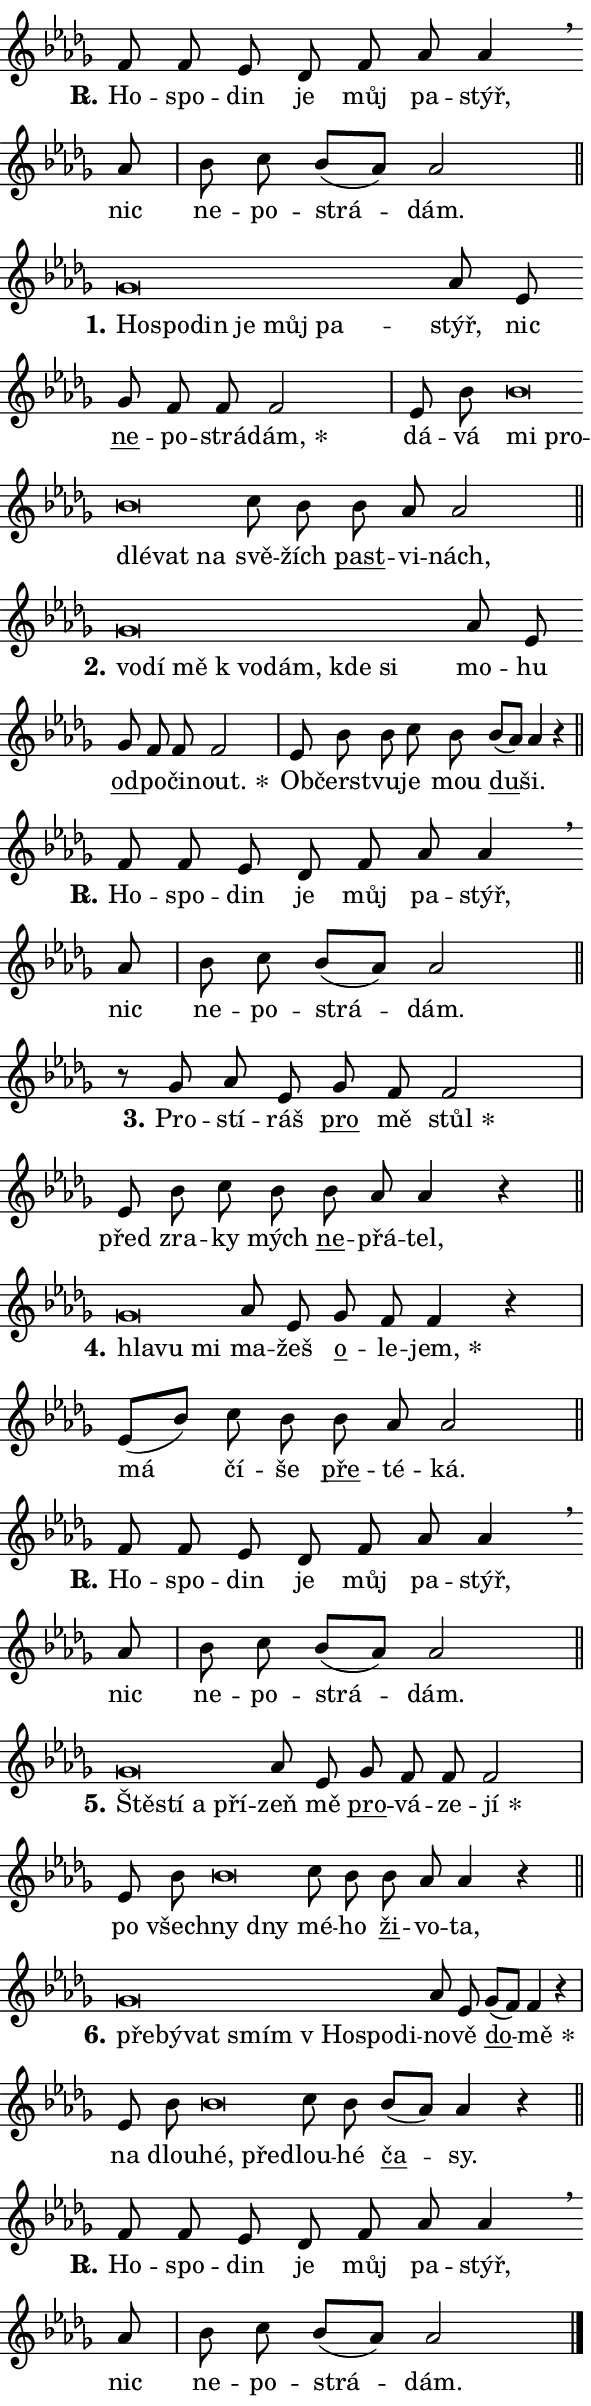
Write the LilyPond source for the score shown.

\version "2.24.0"
\header { tagline = "" }
\paper {
  indent = 0\cm
  top-margin = 0\cm
  right-margin = 0.13\cm % to fit lyric hyphens
  bottom-margin = 0\cm
  left-margin = 0\cm
  paper-width = 10\cm
  page-breaking = #ly:one-page-breaking
  system-system-spacing.basic-distance = #11
  score-system-spacing.basic-distance = #11
  ragged-last = ##f
}


%% Author: Thomas Morley
%% https://lists.gnu.org/archive/html/lilypond-user/2020-05/msg00002.html
#(define (line-position grob)
"Returns position of @var[grob} in current system:
   @code{'start}, if at first time-step
   @code{'end}, if at last time-step
   @code{'middle} otherwise
"
  (let* ((col (ly:item-get-column grob))
         (ln (ly:grob-object col 'left-neighbor))
         (rn (ly:grob-object col 'right-neighbor))
         (col-to-check-left (if (ly:grob? ln) ln col))
         (col-to-check-right (if (ly:grob? rn) rn col))
         (break-dir-left
           (and
             (ly:grob-property col-to-check-left 'non-musical #f)
             (ly:item-break-dir col-to-check-left)))
         (break-dir-right
           (and
             (ly:grob-property col-to-check-right 'non-musical #f)
             (ly:item-break-dir col-to-check-right))))
        (cond ((eqv? 1 break-dir-left) 'start)
              ((eqv? -1 break-dir-right) 'end)
              (else 'middle))))

#(define (tranparent-at-line-position vctor)
  (lambda (grob)
  "Relying on @code{line-position} select the relevant enry from @var{vctor}.
Used to determine transparency,"
    (case (line-position grob)
      ((end) (not (vector-ref vctor 0)))
      ((middle) (not (vector-ref vctor 1)))
      ((start) (not (vector-ref vctor 2))))))

noteHeadBreakVisibility =
#(define-music-function (break-visibility)(vector?)
"Makes @code{NoteHead}s transparent relying on @var{break-visibility}"
#{
  \override NoteHead.transparent =
    #(tranparent-at-line-position break-visibility)
#})

#(define delete-ledgers-for-transparent-note-heads
  (lambda (grob)
    "Reads whether a @code{NoteHead} is transparent.
If so this @code{NoteHead} is removed from @code{'note-heads} from
@var{grob}, which is supposed to be @code{LedgerLineSpanner}.
As a result ledgers are not printed for this @code{NoteHead}"
    (let* ((nhds-array (ly:grob-object grob 'note-heads))
           (nhds-list
             (if (ly:grob-array? nhds-array)
                 (ly:grob-array->list nhds-array)
                 '()))
           ;; Relies on the transparent-property being done before
           ;; Staff.LedgerLineSpanner.after-line-breaking is executed.
           ;; This is fragile ...
           (to-keep
             (remove
               (lambda (nhd)
                 (ly:grob-property nhd 'transparent #f))
               nhds-list)))
      ;; TODO find a better method to iterate over grob-arrays, similiar
      ;; to filter/remove etc for lists
      ;; For now rebuilt from scratch
      (set! (ly:grob-object grob 'note-heads)  '())
      (for-each
        (lambda (nhd)
          (ly:pointer-group-interface::add-grob grob 'note-heads nhd))
        to-keep))))

squashNotes = {
  \override NoteHead.X-extent = #'(-0.2 . 0.2)
  \override NoteHead.Y-extent = #'(-0.75 . 0)
  \override NoteHead.stencil =
    #(lambda (grob)
       (let ((pos (ly:grob-property grob 'staff-position)))
         (begin
           (if (< pos -7) (display "ERROR: Lower brevis then expected\n") (display ""))
           (if (<= pos -6) ly:text-interface::print ly:note-head::print))))
}
unSquashNotes = {
  \revert NoteHead.X-extent
  \revert NoteHead.Y-extent
  \revert NoteHead.stencil
}

hideNotes = \noteHeadBreakVisibility #begin-of-line-visible
unHideNotes = \noteHeadBreakVisibility #all-visible

% work-around for resetting accidentals
% https://lilypond.org/doc/v2.23/Documentation/notation/displaying-rhythms#unmetered-music
cadenzaMeasure = {
  \cadenzaOff
  \partial 1024 s1024
  \cadenzaOn
}

#(define-markup-command (accent layout props text) (markup?)
  "Underline accented syllable"
  (interpret-markup layout props
    #{\markup \override #'(offset . 4.3) \underline { #text }#}))

responsum = \markup \concat {
  "R" \hspace #-1.05 \path #0.1 #'((moveto 0 0.07) (lineto 0.9 0.8)) \hspace #0.05 "."
}

spaceSize = #0.6828661417322834 % exact space size for TeX Gyre Schola

\layout {
  \context {
    \Staff
    \remove "Time_signature_engraver"
    \override LedgerLineSpanner.after-line-breaking = #delete-ledgers-for-transparent-note-heads
  }
  \context {
    \Lyrics {
      \override LyricSpace.minimum-distance = \spaceSize
      \override LyricText.font-name = #"TeX Gyre Schola"
      \override LyricText.font-size = 1
      \override StanzaNumber.font-name = #"TeX Gyre Schola Bold"
      \override StanzaNumber.font-size = 1
    }
  }
  \context {
    \Score 
    \override NoteHead.text =
      #(lambda (grob) 
        (let ((pos (ly:grob-property grob 'staff-position)))
          #{\markup {
            \combine
              \halign #-0.55 \raise #(if (= pos -6) 0 0.5) \override #'(thickness . 2) \draw-line #'(3.2 . 0)
              \musicglyph "noteheads.sM1"
          }#}))
  }
}

% magnetic-lyrics.ily
%
%   written by
%     Jean Abou Samra <jean@abou-samra.fr>
%     Werner Lemberg <wl@gnu.org>
%
%   adapted by
%     Jiri Hon <jiri.hon@gmail.com>
%
% Version 2022-Apr-15

% https://www.mail-archive.com/lilypond-user@gnu.org/msg149350.html

#(define (Left_hyphen_pointer_engraver context)
   "Collect syllable-hyphen-syllable occurrences in lyrics and store
them in properties.  This engraver only looks to the left.  For
example, if the lyrics input is @code{foo -- bar}, it does the
following.

@itemize @bullet
@item
Set the @code{text} property of the @code{LyricHyphen} grob between
@q{foo} and @q{bar} to @code{foo}.

@item
Set the @code{left-hyphen} property of the @code{LyricText} grob with
text @q{foo} to the @code{LyricHyphen} grob between @q{foo} and
@q{bar}.
@end itemize

Use this auxiliary engraver in combination with the
@code{lyric-@/text::@/apply-@/magnetic-@/offset!} hook."
   (let ((hyphen #f)
         (text #f))
     (make-engraver
      (acknowledgers
       ((lyric-syllable-interface engraver grob source-engraver)
        (set! text grob)))
      (end-acknowledgers
       ((lyric-hyphen-interface engraver grob source-engraver)
        ;(when (not (grob::has-interface grob 'lyric-space-interface))
          (set! hyphen grob)));)
      ((stop-translation-timestep engraver)
       (when (and text hyphen)
         (ly:grob-set-object! text 'left-hyphen hyphen))
       (set! text #f)
       (set! hyphen #f)))))

#(define (lyric-text::apply-magnetic-offset! grob)
   "If the space between two syllables is less than the value in
property @code{LyricText@/.details@/.squash-threshold}, move the right
syllable to the left so that it gets concatenated with the left
syllable.

Use this function as a hook for
@code{LyricText@/.after-@/line-@/breaking} if the
@code{Left_@/hyphen_@/pointer_@/engraver} is active."
   (let ((hyphen (ly:grob-object grob 'left-hyphen #f)))
     (when hyphen
       (let ((left-text (ly:spanner-bound hyphen LEFT)))
         (when (grob::has-interface left-text 'lyric-syllable-interface)
           (let* ((common (ly:grob-common-refpoint grob left-text X))
                  (this-x-ext (ly:grob-extent grob common X))
                  (left-x-ext
                   (begin
                     ;; Trigger magnetism for left-text.
                     (ly:grob-property left-text 'after-line-breaking)
                     (ly:grob-extent left-text common X)))
                  ;; `delta` is the gap width between two syllables.
                  (delta (- (interval-start this-x-ext)
                            (interval-end left-x-ext)))
                  (details (ly:grob-property grob 'details))
                  (threshold (assoc-get 'squash-threshold details 0.2)))
             (when (< delta threshold)
               (let* (;; We have to manipulate the input text so that
                      ;; ligatures crossing syllable boundaries are not
                      ;; disabled.  For languages based on the Latin
                      ;; script this is essentially a beautification.
                      ;; However, for non-Western scripts it can be a
                      ;; necessity.
                      (lt (ly:grob-property left-text 'text))
                      (rt (ly:grob-property grob 'text))
                      (is-space (grob::has-interface hyphen 'lyric-space-interface))
                      (space (if is-space " " ""))
                      (extra-delta (if is-space spaceSize 0))
                      ;; Append new syllable.
                      (ltrt-space (if (and (string? lt) (string? rt))
                                (string-append lt space rt)
                                (make-concat-markup (list lt space rt))))
                      ;; Right-align `ltrt` to the right side.
                      (ltrt-space-markup (grob-interpret-markup
                               grob
                               (make-translate-markup
                                (cons (interval-length this-x-ext) 0)
                                (make-right-align-markup ltrt-space)))))
                 (begin
                   ;; Don't print `left-text`.
                   (ly:grob-set-property! left-text 'stencil #f)
                   ;; Set text and stencil (which holds all collected
                   ;; syllables so far) and shift it to the left.
                   (ly:grob-set-property! grob 'text ltrt-space)
                   (ly:grob-set-property! grob 'stencil ltrt-space-markup)
                   (ly:grob-translate-axis! grob (- (- delta extra-delta)) X))))))))))


#(define (lyric-hyphen::displace-bounds-first grob)
   ;; Make very sure this callback isn't triggered too early.
   (let ((left (ly:spanner-bound grob LEFT))
         (right (ly:spanner-bound grob RIGHT)))
     (ly:grob-property left 'after-line-breaking)
     (ly:grob-property right 'after-line-breaking)
     (ly:lyric-hyphen::print grob)))

squashThreshold = #0.4

\layout {
  \context {
    \Lyrics
    \consists #Left_hyphen_pointer_engraver
    \override LyricText.after-line-breaking =
      #lyric-text::apply-magnetic-offset!
    \override LyricHyphen.stencil = #lyric-hyphen::displace-bounds-first
    \override LyricText.details.squash-threshold = \squashThreshold
    \override LyricHyphen.minimum-distance = 0
    \override LyricHyphen.minimum-length = \squashThreshold
  }
}

squashText = \override LyricText.details.squash-threshold = 9999
unSquashText = \override LyricText.details.squash-threshold = \squashThreshold

leftText = \override LyricText.self-alignment-X = #LEFT
unLeftText = \revert LyricText.self-alignment-X

starOffset = #(lambda (grob) 
                (let ((x_offset (ly:self-alignment-interface::aligned-on-x-parent grob)))
                  (if (= x_offset 0) 0 (+ x_offset 1.2))))

star = #(define-music-function (syllable)(string?)
"Append star separator at the end of a syllable"
#{
  \once \override LyricText.X-offset = #starOffset
  \lyricmode { \markup {
    #syllable
    \override #'((font-name . "TeX Gyre Schola Bold")) \hspace #0.2 \lower #0.65 \larger "*"
  } }
#})

starAccent = #(define-music-function (syllable)(string?)
"Append star separator at the end of a syllable and make accent"
#{
  \once \override LyricText.X-offset = #starOffset
  \lyricmode { \markup {
    \accent #syllable
    \override #'((font-name . "TeX Gyre Schola Bold")) \hspace #0.2 \lower #0.65 \larger "*"
  } }
#})

breath = #(define-music-function (syllable)(string?)
"Append breathing indicator at the end of a syllable"
#{
  \lyricmode { \markup { #syllable "+" } }
#})

optionalBreath = #(define-music-function (syllable)(string?)
"Append optional breathing indicator at the end of a syllable"
#{
  \lyricmode { \markup { #syllable "(+)" } }
#})


\score {
    <<
        \new Voice = "melody" { \cadenzaOn \key des \major \relative { f'8 f es des f as as4 \breathe \bar "" as8 \cadenzaMeasure \bar "|" bes c bes[( as)] as2 \cadenzaMeasure \bar "||" \break } }
        \new Lyrics \lyricsto "melody" { \lyricmode { \set stanza = \responsum
Ho -- spo -- din je můj pa -- stýř, nic ne -- po -- strá -- dám. } }
    >>
    \layout {}
}

\score {
    <<
        \new Voice = "melody" { \cadenzaOn \key des \major \relative { \squashNotes ges'\breve*1/16 \hideNotes \breve*1/16 \bar "" \breve*1/16 \bar "" \breve*1/16 \bar "" \breve*1/16 \breve*1/16 \bar "" \unHideNotes \unSquashNotes as8 es \bar "" ges f f f2 \cadenzaMeasure \bar "|" es8 bes' \bar "" \squashNotes bes\breve*1/16 \hideNotes \breve*1/16 \bar "" \breve*1/16 \bar "" \breve*1/16 \breve*1/16 \bar "" \unHideNotes \unSquashNotes c8 bes \bar "" bes as as2 \cadenzaMeasure \bar "||" \break } }
        \new Lyrics \lyricsto "melody" { \lyricmode { \set stanza = "1."
\leftText Ho -- \squashText spo -- din je můj pa -- \unLeftText \unSquashText stýř, nic \markup \accent ne -- po -- strá -- \star dám, dá -- vá \leftText mi \squashText pro -- dlé -- vat na \unLeftText \unSquashText svě -- žích \markup \accent past -- vi -- nách, } }
    >>
    \layout {}
}

\score {
    <<
        \new Voice = "melody" { \cadenzaOn \key des \major \relative { \squashNotes ges'\breve*1/16 \hideNotes \breve*1/16 \bar "" \breve*1/16 \bar "" \breve*1/16 \bar "" \breve*1/16 \bar "" \breve*1/16 \breve*1/16 \bar "" \unHideNotes \unSquashNotes as8 es \bar "" ges f f f2 \cadenzaMeasure \bar "|" es8 bes' \bar "" bes c8 bes \bar "" bes[( as)] as4 r \cadenzaMeasure \bar "||" \break } }
        \new Lyrics \lyricsto "melody" { \lyricmode { \set stanza = "2."
\leftText vo -- \squashText dí mě "k vo" -- dám, kde si \unLeftText \unSquashText mo -- hu \markup \accent od -- po -- či -- \star nout. Ob -- čerst -- vu -- je mou \markup \accent du -- ši. } }
    >>
    \layout {}
}

\score {
    <<
        \new Voice = "melody" { \cadenzaOn \key des \major \relative { f'8 f es des f as as4 \breathe \bar "" as8 \cadenzaMeasure \bar "|" bes c bes[( as)] as2 \cadenzaMeasure \bar "||" \break } }
        \new Lyrics \lyricsto "melody" { \lyricmode { \set stanza = \responsum
Ho -- spo -- din je můj pa -- stýř, nic ne -- po -- strá -- dám. } }
    >>
    \layout {}
}

\score {
    <<
        \new Voice = "melody" { \cadenzaOn \key des \major \relative { r8 ges' as8 es \bar "" ges f f2 \cadenzaMeasure \bar "|" es8 bes'8 c8 bes \bar "" bes as as4 r \cadenzaMeasure \bar "||" \break } }
        \new Lyrics \lyricsto "melody" { \lyricmode { \set stanza = "3."
Pro -- stí -- ráš \markup \accent pro mě \star stůl před zra -- ky mých \markup \accent ne -- přá -- tel, } }
    >>
    \layout {}
}

\score {
    <<
        \new Voice = "melody" { \cadenzaOn \key des \major \relative { \squashNotes ges'\breve*1/16 \hideNotes \breve*1/16 \breve*1/16 \bar "" \unHideNotes \unSquashNotes as8 es \bar "" ges f f4 r \cadenzaMeasure \bar "|" es8[( bes')] c8 bes \bar "" bes as as2 \cadenzaMeasure \bar "||" \break } }
        \new Lyrics \lyricsto "melody" { \lyricmode { \set stanza = "4."
\leftText hla -- \squashText vu mi \unLeftText \unSquashText ma -- žeš \markup \accent o -- le -- \star jem, má čí -- še \markup \accent pře -- té -- ká. } }
    >>
    \layout {}
}

\score {
    <<
        \new Voice = "melody" { \cadenzaOn \key des \major \relative { f'8 f es des f as as4 \breathe \bar "" as8 \cadenzaMeasure \bar "|" bes c bes[( as)] as2 \cadenzaMeasure \bar "||" \break } }
        \new Lyrics \lyricsto "melody" { \lyricmode { \set stanza = \responsum
Ho -- spo -- din je můj pa -- stýř, nic ne -- po -- strá -- dám. } }
    >>
    \layout {}
}

\score {
    <<
        \new Voice = "melody" { \cadenzaOn \key des \major \relative { \squashNotes ges'\breve*1/16 \hideNotes \breve*1/16 \bar "" \breve*1/16 \breve*1/16 \bar "" \unHideNotes \unSquashNotes as8 es \bar "" ges f f f2 \cadenzaMeasure \bar "|" es8 bes' \bar "" \squashNotes bes\breve*1/16 \hideNotes \breve*1/16 \bar "" \unHideNotes \unSquashNotes c8 bes \bar "" bes as as4 r \cadenzaMeasure \bar "||" \break } }
        \new Lyrics \lyricsto "melody" { \lyricmode { \set stanza = "5."
\leftText Ště -- \squashText stí a pří -- \unLeftText \unSquashText zeň mě \markup \accent pro -- vá -- ze -- \star jí po všech -- \leftText ny \squashText dny \unLeftText \unSquashText mé -- ho \markup \accent ži -- vo -- ta, } }
    >>
    \layout {}
}

\score {
    <<
        \new Voice = "melody" { \cadenzaOn \key des \major \relative { \squashNotes ges'\breve*1/16 \hideNotes \breve*1/16 \bar "" \breve*1/16 \bar "" \breve*1/16 \bar "" \breve*1/16 \bar "" \breve*1/16 \breve*1/16 \bar "" \unHideNotes \unSquashNotes as8 es \bar "" ges[( f)] f4 r \cadenzaMeasure \bar "|" es8 bes' \bar "" \squashNotes bes\breve*1/16 \hideNotes \breve*1/16 \bar "" \unHideNotes \unSquashNotes c8 bes \bar "" bes[( as)] as4 r \cadenzaMeasure \bar "||" \break } }
        \new Lyrics \lyricsto "melody" { \lyricmode { \set stanza = "6."
\leftText pře -- \squashText bý -- vat smím "v Ho" -- spo -- di -- \unLeftText \unSquashText no -- vě \markup \accent do -- \star mě na dlou -- \leftText hé, \squashText pře -- \unLeftText \unSquashText dlou -- hé \markup \accent ča -- sy. } }
    >>
    \layout {}
}

\score {
    <<
        \new Voice = "melody" { \cadenzaOn \key des \major \relative { f'8 f es des f as as4 \breathe \bar "" as8 \cadenzaMeasure \bar "|" bes c bes[( as)] as2 \cadenzaMeasure \bar "||" \break } \bar "|." }
        \new Lyrics \lyricsto "melody" { \lyricmode { \set stanza = \responsum
Ho -- spo -- din je můj pa -- stýř, nic ne -- po -- strá -- dám. } }
    >>
    \layout {}
}
